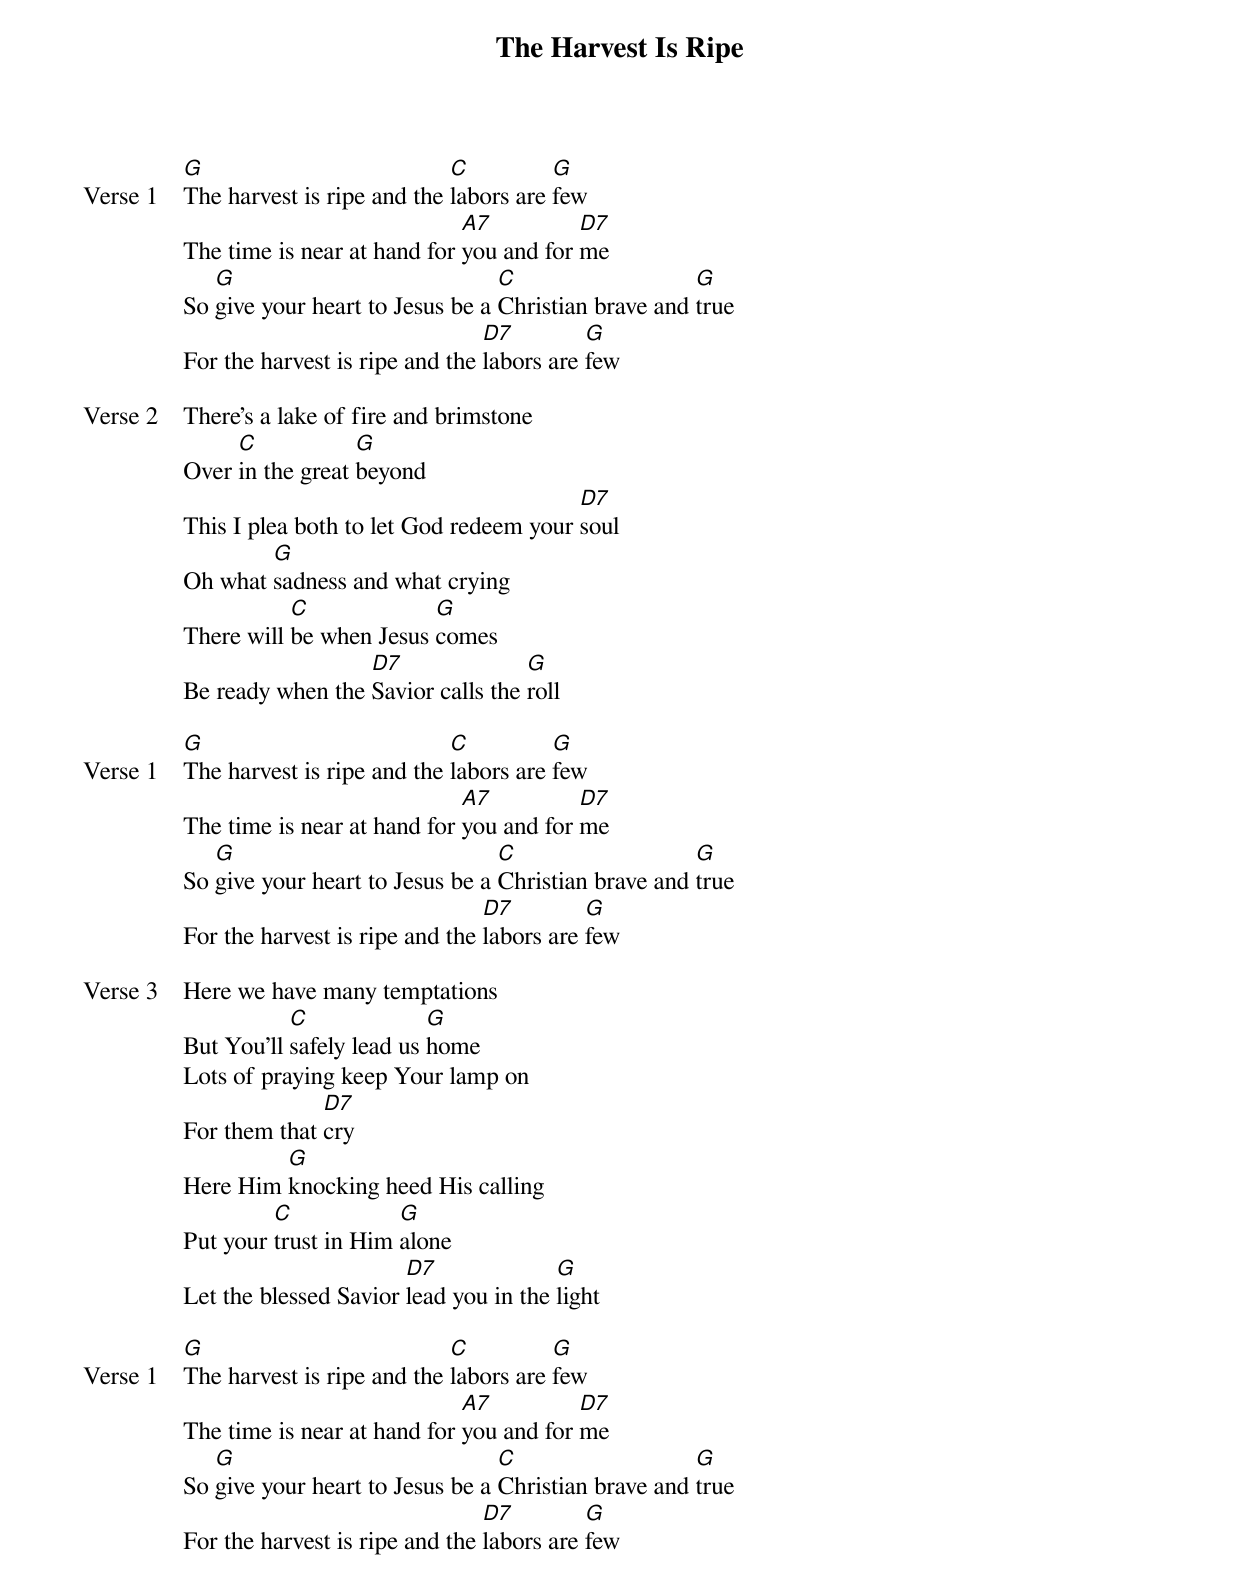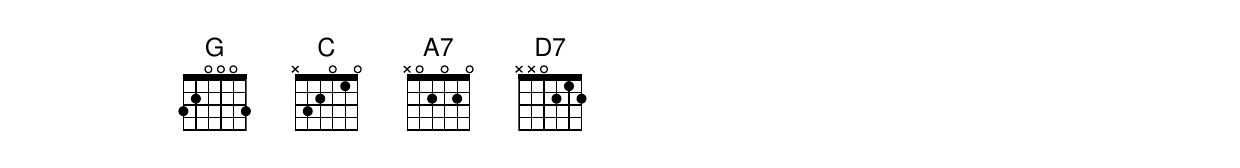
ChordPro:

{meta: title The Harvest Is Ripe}
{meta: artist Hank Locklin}

{start_of_verse: Verse 1}
[G]The harvest is ripe and the [C]labors are [G]few
The time is near at hand for [A7]you and for [D7]me
So [G]give your heart to Jesus be a [C]Christian brave and [G]true
For the harvest is ripe and the [D7]labors are [G]few
{end_of_verse}

{start_of_verse: Verse 2}
There's a lake of fire and brimstone
Over [C]in the great [G]beyond
This I plea both to let God redeem your [D7]soul
Oh what [G]sadness and what crying
There will [C]be when Jesus [G]comes
Be ready when the [D7]Savior calls the [G]roll
{end_of_verse}

{start_of_verse: Verse 1}
[G]The harvest is ripe and the [C]labors are [G]few
The time is near at hand for [A7]you and for [D7]me
So [G]give your heart to Jesus be a [C]Christian brave and [G]true
For the harvest is ripe and the [D7]labors are [G]few
{end_of_verse}

{start_of_verse: Verse 3}
Here we have many temptations
But You'll [C]safely lead us [G]home
Lots of praying keep Your lamp on
For them that [D7]cry
Here Him [G]knocking heed His calling
Put your [C]trust in Him [G]alone
Let the blessed Savior [D7]lead you in the [G]light
{end_of_verse}

{start_of_verse: Verse 1}
[G]The harvest is ripe and the [C]labors are [G]few
The time is near at hand for [A7]you and for [D7]me
So [G]give your heart to Jesus be a [C]Christian brave and [G]true
For the harvest is ripe and the [D7]labors are [G]few
{end_of_verse}
